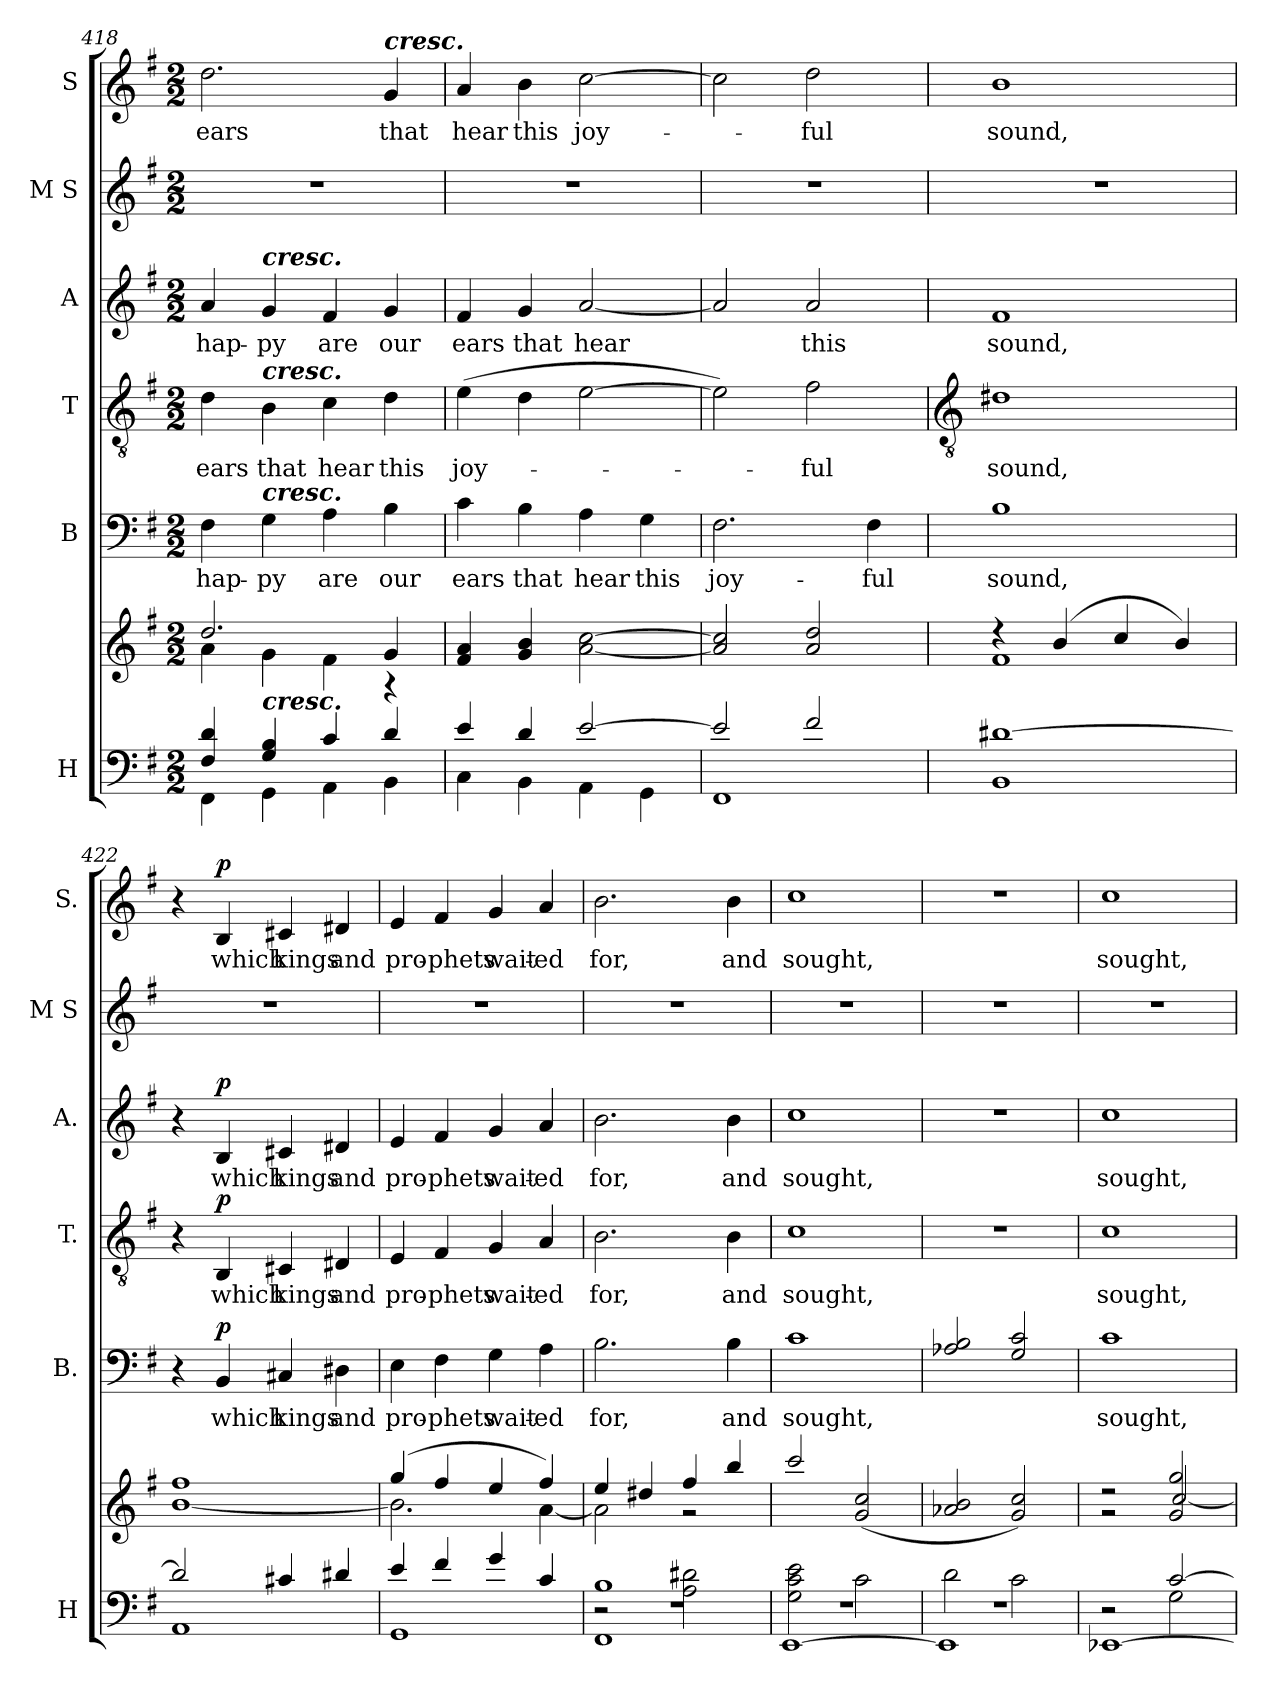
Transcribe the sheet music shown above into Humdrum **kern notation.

**kern	**kern	**kern	**text	**dynam	**kern	**text	**dynam	**kern	**text	**dynam	**kern	**kern	**text	**dynam
*part6	*part6	*part5	*part5	*part5	*part4	*part4	*part4	*part3	*part3	*part3	*part2	*part1	*part1	*part1
*staff7	*staff6	*staff5	*staff5	*staff5	*staff4	*staff4	*staff4	*staff3	*staff3	*staff3	*staff2	*staff1	*staff1	*staff1
*I"H	*	*I"B	*	*	*I"T	*	*	*I"A	*	*	*I"M S	*I"S	*	*
*I'H	*	*I'B.	*	*	*I'T.	*	*	*I'A.	*	*	*I'M S	*I'S.	*	*
*clefF4	*clefG2	*clefF4	*	*	*clefGv2	*	*	*clefG2	*	*	*clefG2	*clefG2	*	*
*k[f#]	*k[f#]	*k[f#]	*	*	*k[f#]	*	*	*k[f#]	*	*	*k[f#]	*k[f#]	*	*
*M2/2	*M2/2	*M2/2	*	*	*M2/2	*	*	*M2/2	*	*	*M2/2	*M2/2	*	*
=418	=418	=418	=418	=418	=418	=418	=418	=418	=418	=418	=418	=418	=418	=418
*^	*^	*	*	*	*	*	*	*	*	*	*	*	*	*
!	!	!	!	!	!LO:LY:b	!	!	!LO:LY:b	!	!	!LO:LY:b	!	!	!	!LO:LY:b	!
4F#/ 4d/	4FF#\	2.dd/	4a\	4F#\	hap-	.	4d\	ears	.	4a/	hap-	.	1r	2.dd\	ears	.
!	!	!	!	!	!	!	!	!	!	!LO:TX:a:Bi:t=cresc.	!	!	!	!	!	!
!	!	!	!	!	!	!	!LO:TX:a:Bi:t=cresc.	!	!	!	!	!	!	!	!	!
!	!	!	!	!LO:TX:a:Bi:t=cresc.	!	!	!	!	!	!	!	!	!	!	!	!
!LO:TX:a:Bi:t=cresc.	!	!	!	!	!	!	!	!	!	!	!	!	!	!	!	!
!	!	!	!	!	!LO:LY:b	!	!	!LO:LY:b	!	!	!LO:LY:b	!	!	!	!	!
4G/ 4B/	4GG\	.	4g\	4G\	-py	.	4B\	that	.	4g/	-py	.	.	.	.	.
!	!	!	!	!	!LO:LY:b	!	!	!LO:LY:b	!	!	!LO:LY:b	!	!	!	!	!
4c/	4AA\	.	4f#\	4A\	are	.	4c\	hear	.	4f#/	are	.	.	.	.	.
!	!	!	!	!	!	!	!	!	!	!	!	!	!	!LO:TX:a:Bi:t=cresc.	!	!
!	!	!	!	!	!LO:LY:b	!	!	!LO:LY:b	!	!	!LO:LY:b	!	!	!	!LO:LY:b	!
4d/	4BB\	4g/	4r	4B\	our	.	4d\	this	.	4g/	our	.	.	4g/	that	.
=419	=419	=419	=419	=419	=419	=419	=419	=419	=419	=419	=419	=419	=419	=419	=419	=419
!	!	!	!	!	!LO:LY:b	!	!	!LO:LY:b	!	!	!LO:LY:b	!	!	!	!LO:LY:b	!
*	*	*v	*v	*	*	*	*	*	*	*	*	*	*	*	*	*
4e/	4C\	4f#/ 4a/	4c\	ears	.	(>4e\	joy-	.	4f#/	ears	.	1r	4a/	hear	.
!	!	!	!	!LO:LY:b	!	!	!	!	!	!LO:LY:b	!	!	!	!LO:LY:b	!
4d/	4BB\	4g/ 4b/	4B\	that	.	4d\	.	.	4g/	that	.	.	4b\	this	.
!	!	!	!	!LO:LY:b	!	!	!	!	!	!LO:LY:b	!	!	!	!LO:LY:b	!
[2e/	4AA\	[2a\ [2cc\	4A\	hear	.	[2e\	.	.	[2a/	hear	.	.	[2cc\	joy-	.
!	!	!	!	!LO:LY:b	!	!	!	!	!	!	!	!	!	!	!
.	4GG\	.	4G\	this	.	.	.	.	.	.	.	.	.	.	.
=420	=420	=420	=420	=420	=420	=420	=420	=420	=420	=420	=420	=420	=420	=420	=420
!	!	!	!	!LO:LY:b	!	!	!	!	!	!	!	!	!	!	!
2e/]	1FF#	2a/] 2cc/]	2.F#\	joy-	.	2e\])	.	.	2a/]	.	.	1r	2cc\]	.	.
!	!	!	!	!	!	!	!LO:LY:b	!	!	!LO:LY:b	!	!	!	!LO:LY:b	!
2f#/	.	2a/ 2dd/	.	.	.	2f#\	ful	.	2a/	this	.	.	2dd\	ful	.
!	!	!	!	!LO:LY:b	!	!	!	!	!	!	!	!	!	!	!
.	.	.	4F#\	-ful	.	.	.	.	.	.	.	.	.	.	.
=421	=421	=421	=421	=421	=421	=421	=421	=421	=421	=421	=421	=421	=421	=421	=421
*	*	*	*	*	*	*clefGv2	*	*	*	*	*	*	*	*	*
*	*	*^	*	*	*	*	*	*	*	*	*	*	*	*	*
!	!	!	!	!	!LO:LY:b	!	!	!LO:LY:b	!	!	!LO:LY:b	!	!	!	!LO:LY:b	!
[1d#X	1BB	4r	1f#	1B	sound,	.	1d#X	sound,	.	1f#	sound,	.	1r	1b	sound,	.
.	.	(>4b/	.	.	.	.	.	.	.	.	.	.	.	.	.	.
.	.	4cc/	.	.	.	.	.	.	.	.	.	.	.	.	.	.
.	.	4b/)	.	.	.	.	.	.	.	.	.	.	.	.	.	.
!!LO:PB:g=z
=422	=422	=422	=422	=422	=422	=422	=422	=422	=422	=422	=422	=422	=422	=422	=422	=422
2d#/]	1AA	1ff#	[1b	4r	.	.	4r	.	.	4r	.	.	1r	4r	.	.
!	!	!	!	!	!LO:LY:b	!LO:DY:b	!	!LO:LY:b	!LO:DY:b	!	!LO:LY:b	!LO:DY:b	!	!	!LO:LY:b	!LO:DY:b
.	.	.	.	4BB/	which	p	4BB/	which	p	4B/	which	p	.	4B/	which	p
!	!	!	!	!	!LO:LY:b	!	!	!LO:LY:b	!	!	!LO:LY:b	!	!	!	!LO:LY:b	!
4c#X/	.	.	.	4C#X/	kings	.	4C#X/	kings	.	4c#X/	kings	.	.	4c#X/	kings	.
!	!	!	!	!	!LO:LY:b	!	!	!LO:LY:b	!	!	!LO:LY:b	!	!	!	!LO:LY:b	!
4d#X/	.	.	.	4D#X\	and	.	4D#X/	and	.	4d#X/	and	.	.	4d#X/	and	.
=423	=423	=423	=423	=423	=423	=423	=423	=423	=423	=423	=423	=423	=423	=423	=423	=423
!	!	!	!	!	!LO:LY:b	!	!	!LO:LY:b	!	!	!LO:LY:b	!	!	!	!LO:LY:b	!
4e/	1GG	(>4gg/	2.b\]	4E\	pro-	.	4E/	pro-	.	4e/	pro-	.	1r	4e/	pro-	.
!	!	!	!	!	!LO:LY:b	!	!	!LO:LY:b	!	!	!LO:LY:b	!	!	!	!LO:LY:b	!
4f#/	.	4ff#/	.	4F#\	-phets	.	4F#/	-phets	.	4f#/	-phets	.	.	4f#/	-phets	.
!	!	!	!	!	!LO:LY:b	!	!	!LO:LY:b	!	!	!LO:LY:b	!	!	!	!LO:LY:b	!
4g/	.	4ee/	.	4G\	wait-	.	4G/	wait-	.	4g/	wait-	.	.	4g/	wait-	.
!	!	!	!	!	!LO:LY:b	!	!	!LO:LY:b	!	!	!LO:LY:b	!	!	!	!LO:LY:b	!
4c/	.	4ff#/)	[4a\	4A\	-ed	.	4A/	-ed	.	4a/	-ed	.	.	4a/	-ed	.
=424	=424	=424	=424	=424	=424	=424	=424	=424	=424	=424	=424	=424	=424	=424	=424	=424
*	*^	*	*	*	*	*	*	*	*	*	*	*	*	*	*	*
!	!	!	!	!	!	!LO:LY:b	!	!	!LO:LY:b	!	!	!LO:LY:b	!	!	!	!LO:LY:b	!
1r	2r	1FF# 1B	4ee/	2a\]	2.B\	for,	.	2.B\	for,	.	2.b\	for,	.	1r	2.b\	for,	.
.	.	.	4dd#X/	.	.	.	.	.	.	.	.	.	.	.	.	.	.
.	2A\ 2d#X\	.	4ff#/	2r	.	.	.	.	.	.	.	.	.	.	.	.	.
!	!	!	!	!	!	!LO:LY:b	!	!	!LO:LY:b	!	!	!LO:LY:b	!	!	!	!LO:LY:b	!
.	.	.	4bb/	.	4B\	and	.	4B\	and	.	4b\	and	.	.	4b\	and	.
*	*	*	*v	*v	*	*	*	*	*	*	*	*	*	*	*	*	*
=425	=425	=425	=425	=425	=425	=425	=425	=425	=425	=425	=425	=425	=425	=425	=425	=425
!	!	!	!	!	!LO:LY:b	!	!	!LO:LY:b	!	!	!LO:LY:b	!	!	!	!LO:LY:b	!
1r	2G\ 2c\ 2e\	[1EE	2ccc/	1c	sought,	.	1c	sought,	.	1cc	sought,	.	1r	1cc	sought,	.
.	2c\	.	(>2g/ 2cc/	.	.	.	.	.	.	.	.	.	.	.	.	.
=426	=426	=426	=426	=426	=426	=426	=426	=426	=426	=426	=426	=426	=426	=426	=426	=426
1r	2d\	1EE]	2a-X/ 2b/	2A-X!/ 2B!/	.	.	1r	.	.	1r	.	.	1r	1r	.	.
.	2c\	.	2g/ 2cc/)	2G!/ 2c!/	.	.	.	.	.	.	.	.	.	.	.	.
=427	=427	=427	=427	=427	=427	=427	=427	=427	=427	=427	=427	=427	=427	=427	=427	=427
*	*	*	*^	*	*	*	*	*	*	*	*	*	*	*	*	*
!	!	!	!	!	!	!LO:LY:b	!	!	!LO:LY:b	!	!	!LO:LY:b	!	!	!	!LO:LY:b	!
2r	2r	[1EE-X	2r	2r	1c	sought,	.	1c	sought,	.	1cc	sought,	.	1r	1cc	sought,	.
[2c/	2G\	.	2g/ 2gg/	[2cc/	.	.	.	.	.	.	.	.	.	.	.	.	.
*v	*v	*v	*	*	*	*	*	*	*	*	*	*	*	*	*	*	*
*	*v	*v	*	*	*	*	*	*	*	*	*	*	*	*	*
=	=	=	=	=	=	=	=	=	=	=	=	=	=	=
*-	*-	*-	*-	*-	*-	*-	*-	*-	*-	*-	*-	*-	*-	*-
